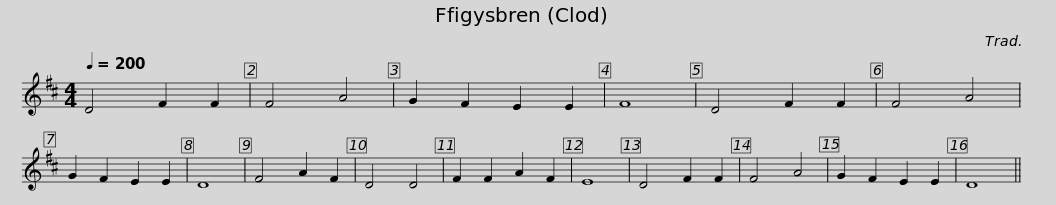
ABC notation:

X:1
L:1/8
Q:1/4=200
M:4/4
I:linebreak $
K:D
V:1 treble
V:1
 D4 F2 F2 | F4 A4 | G2 F2 E2 E2 | F8 | D4 F2 F2 | %5
 F4 A4 | G2 F2 E2 E2 | D8 | F4 A2 F2 | D4 D4 | %10
 F2 F2 A2 F2 | E8 | D4 F2 F2 |$ F4 A4 | G2 F2 E2 E2 | %15
 D8 || %16
